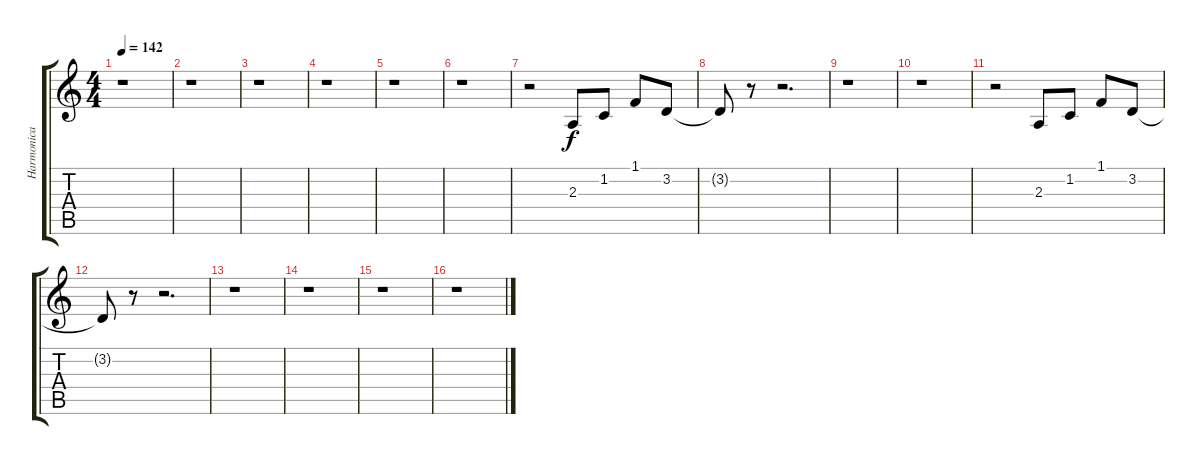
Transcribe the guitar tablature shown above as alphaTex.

\track ("Harmonica" "Harmonica") {instrument harmonica}
\staff {score tabs}
\tuning (E4 B3 G3 D3 A2 E2) {hide}
\ts (4 4)
\tempo 142
\clef g2
\ks c
r.1{dy f} |
r.1 |
r.1 |
r.1 |
r.1 |
r.1 |
r.2 2.3.8 1.2.8 1.1.8 3.2.8 |
3.2{t}.8 r.8 r.2{d} |
r.1 |
r.1 |
r.2 2.3.8 1.2.8 1.1.8 3.2.8 |
3.2{t}.8 r.8 r.2{d} |
r.1 |
r.1 |
r.1 |
r.1
